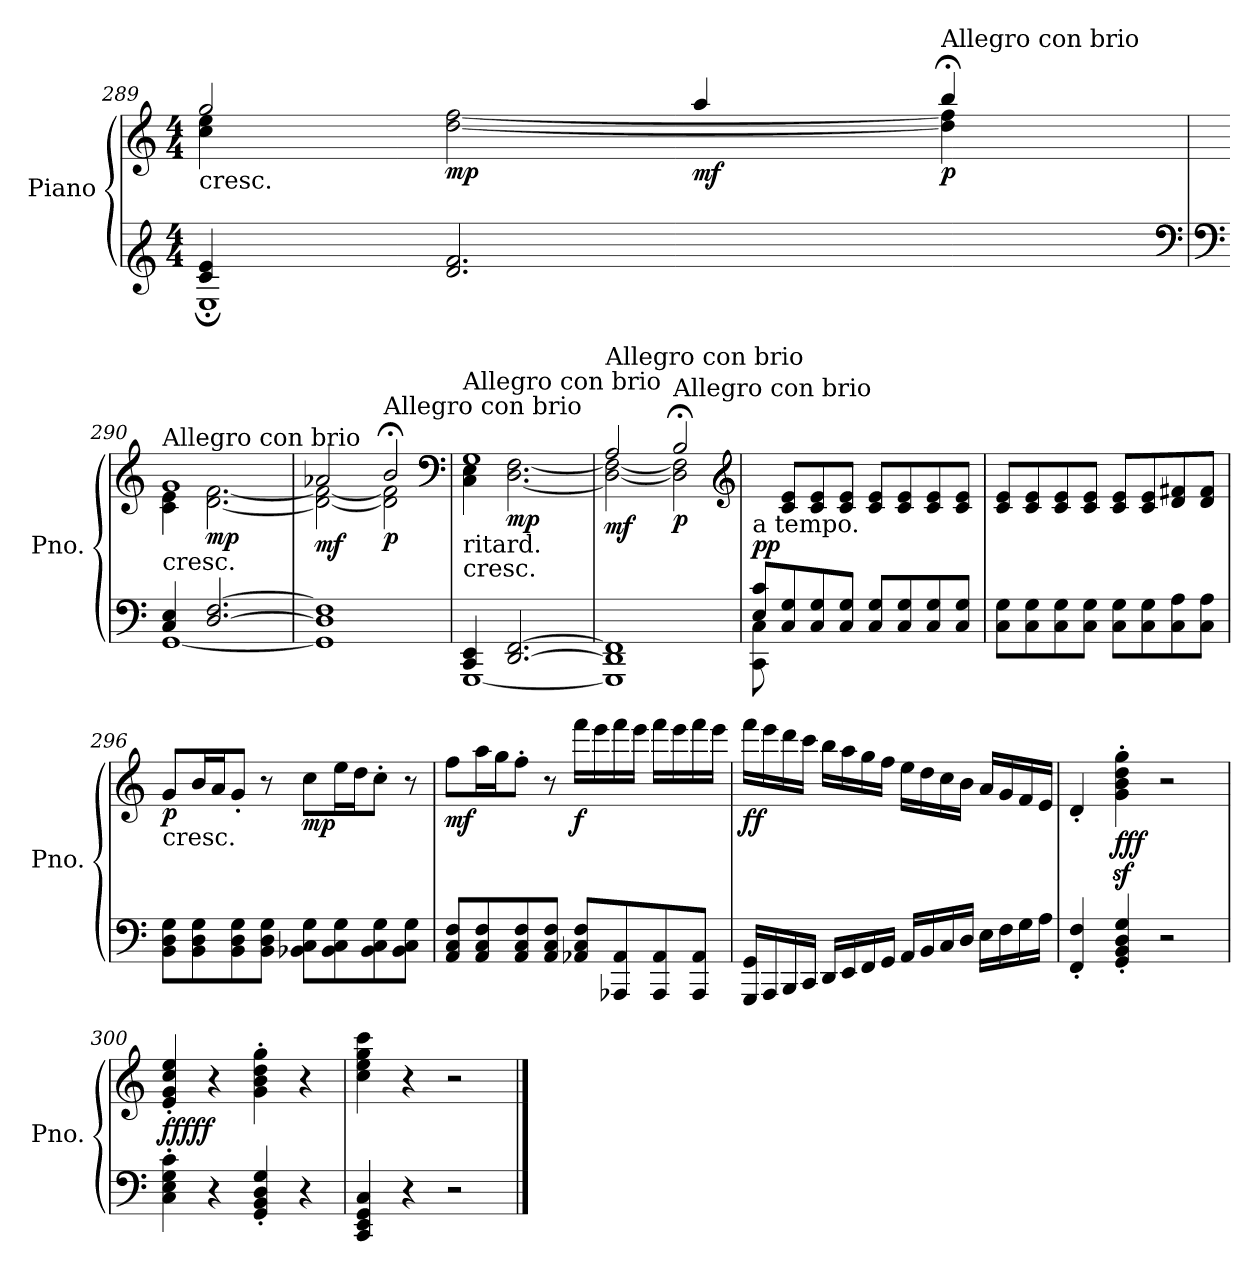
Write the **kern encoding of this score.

**kern	**kern	**dynam
*part1	*part1	*part1
*staff2	*staff1	*staff1/2
*I"Piano	*	*
*I'Pno.	*	*
*clefG1	*clefG2	*
*k[]	*k[]	*
*C:	*C:	*
*M4/4	*M4/4	*
=289	=289	=289
*^	*^	*
!	!	!LO:TX:b:t=cresc.	!	!
4e/ 4g/	1G;	2gg/	4cc\ 4ee\	.
!	!	!	!	!LO:DY:b
2.f/ 2.a/	.	.	[2dd\ [2ff\	mp
!	!	!	!	!LO:DY:b
.	.	4aa/	.	mf
!	!	!LO:TX:a:t=Allegro con brio	!	!
!	!	!	!	!LO:DY:b
.	.	4bb;</	4dd\] 4ff\]	p
*clefF4	*	*	*	*
!!LO:PB:g=z	!!
=290	=290	=290	=290	=290
*clefF4	*	*	*	*
!	!	!LO:TX:a:t=Allegro con brio	!	!
!	!	!LO:TX:b:t=cresc.	!	!
4C/ 4E/	[1GG	1g	4c\ 4e\	.
!	!	!	!	!LO:DY:b
[2.D/ [2.F/	.	.	[2.d\ [2.f\	mp
=291	=291	=291	=291	=291
!	!	!	!	!LO:DY:b
1D] 1F]	1GG]	2a-X/	2d\_ 2f\_	mf
!	!	!LO:TX:a:t=Allegro con brio	!	!
!	!	!	!	!LO:DY:b
.	.	2b;</	2d\] 2f\]	p
*	*	*clefF4	*	*
=292	=292	=292	=292	=292
!	!	!LO:TX:a:t=Allegro con brio	!	!
!	!	!LO:TX:b:t=ritard.	!	!
!	!	!LO:TX:b:t=cresc.	!	!
4CC/ 4EE/	[1GGG	1G	4C\ 4E\	.
!	!	!	!	!LO:DY:b
[2.DD/ [2.FF/	.	.	[2.D\ [2.F\	mp
=293	=293	=293	=293	=293
!	!	!LO:TX:a:t=Allegro con brio	!	!
!	!	!	!	!LO:DY:b
1DD] 1FF]	1GGG]	2A/	2D\_ 2F\_	mf
!	!	!LO:TX:a:t=Allegro con brio	!	!
!	!	!	!	!LO:DY:b
.	.	2B;</	2D\] 2F\]	p
*	*	*v	*v	*
*	*	*clefG2	*
=294	=294	=294	=294
*	*	*^	*
!	!	!LO:TX:a:t=Allegro con brio	!	!
!LO:TX:a:t=a tempo.	!	!	!	!
!	!	!	!	!LO:DY:a=2
*	*	*v	*v	*
8E/ 8c/L	8CC\ 8C\	8ryy	pp
8C/ 8G/	2..ryy	8c/ 8e/L	.
8C/ 8G/	.	8c/ 8e/	.
8C/ 8G/J	.	8c/ 8e/J	.
8C/ 8G/L	.	8c/ 8e/L	.
8C/ 8G/	.	8c/ 8e/	.
8C/ 8G/	.	8c/ 8e/	.
8C/ 8G/J	.	8c/ 8e/J	.
*v	*v	*	*
=295	=295	=295
8C\ 8G\L	8c/ 8e/L	.
8C\ 8G\	8c/ 8e/	.
8C\ 8G\	8c/ 8e/	.
8C\ 8G\J	8c/ 8e/J	.
8C\ 8G\L	8c/ 8e/L	.
8C\ 8G\	8c/ 8e/	.
8C\ 8A\	8d/ 8f#X/	.
8C\ 8A\J	8d/ 8f#/J	.
!!LO:LB:g=z
=296	=296	=296
!	!LO:TX:b:t=cresc.	!
!	!	!LO:DY:b
8BB\ 8D\ 8G\L	8g/L	p
8BB\ 8D\ 8G\	16b/L	.
.	16a/J	.
8BB\ 8D\ 8G\	8g'/J	.
8BB\ 8D\ 8G\J	8r	.
!	!	!LO:DY:b
8BB-X\ 8C\ 8G\L	8cc\L	mp
8BB-\ 8C\ 8G\	16ee\L	.
.	16dd\J	.
8BB-\ 8C\ 8G\	8cc'\J	.
8BB-\ 8C\ 8G\J	8r	.
=297	=297	=297
!	!	!LO:DY:b
8AA/ 8C/ 8F/L	8ff\L	mf
8AA/ 8C/ 8F/	16aa\L	.
.	16gg\J	.
8AA/ 8C/ 8F/	8ff'\J	.
8AA/ 8C/ 8F/J	8r	.
!	!	!LO:DY:b
8AA-X/ 8C/ 8F/L	16fff\LL	f
.	16eee\	.
8AAA-X/ 8AA-/	16fff\	.
.	16eee\JJ	.
8AAA-/ 8AA-/	16fff\LL	.
.	16eee\	.
8AAA-/ 8AA-/J	16fff\	.
.	16eee\JJ	.
=298	=298	=298
!	!	!LO:DY:b
16GGG/ 16GG/LL	16fff\LL	ff
16AAA/	16eee\	.
16BBB/	16ddd\	.
16CC/JJ	16ccc\JJ	.
16DD/LL	16bb\LL	.
16EE/	16aa\	.
16FF/	16gg\	.
16GG/JJ	16ff\JJ	.
16AA/LL	16ee\LL	.
16BB/	16dd\	.
16C/	16cc\	.
16D/JJ	16b\JJ	.
16E\LL	16a/LL	.
16F\	16g/	.
16G\	16f/	.
16A\JJ	16e/JJ	.
!!LO:LB:g=z
=299	=299	=299
4FF/' 4F/'	4d'/	.
!	!	!LO:DY:b
4GG/' 4BB/' 4D/' 4G/'	4g\z<' 4b\z<' 4dd\z<' 4gg\z<'	fff
2r	2r	.
=300	=300	=300
!	!	!LO:DY:b
!	!	!LO:DY:n=1:b
4C\' 4E\' 4G\' 4c\'	4e/' 4g/' 4cc/' 4ee/'	ff fff
4r	4r	.
4GG/' 4BB/' 4D/' 4G/'	4g\' 4b\' 4dd\' 4gg\'	.
4r	4r	.
=301	=301	=301
4CC/ 4EE/ 4GG/ 4C/	4cc\ 4ee\ 4gg\ 4ccc\	.
4r	4r	.
2r	2r	.
==	==	==
*-	*-	*-
